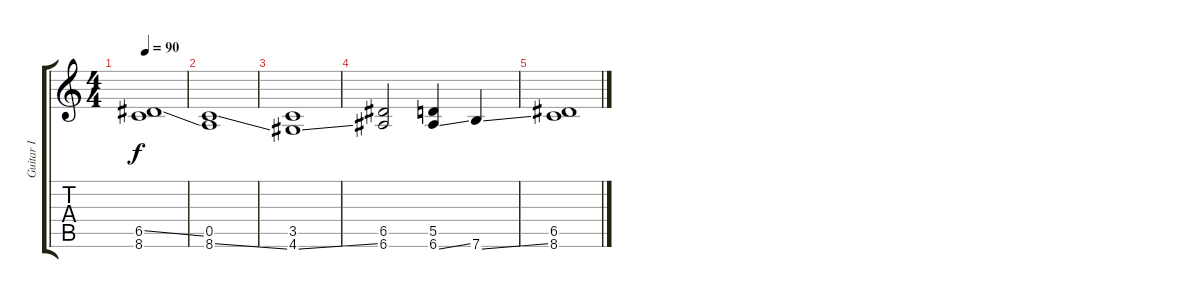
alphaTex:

\track ("Guitar I" "Guitar I") {instrument electricguitarclean}
\staff {score tabs}
\tuning (E4 B3 G3 D3 A2 E2) {hide}
\ts (4 4)
\tempo 90
\clef g2
\ks c
(6.5{ss} 8.6).1{dy f volume 15 instrument electricguitarclean} |
(0.5 8.6{ss}).1 |
(3.5 4.6{ss}).1 |
(6.5 6.6).2 (5.5 6.6{ss}).4 7.6{ss}.4 |
(6.5 8.6).1
